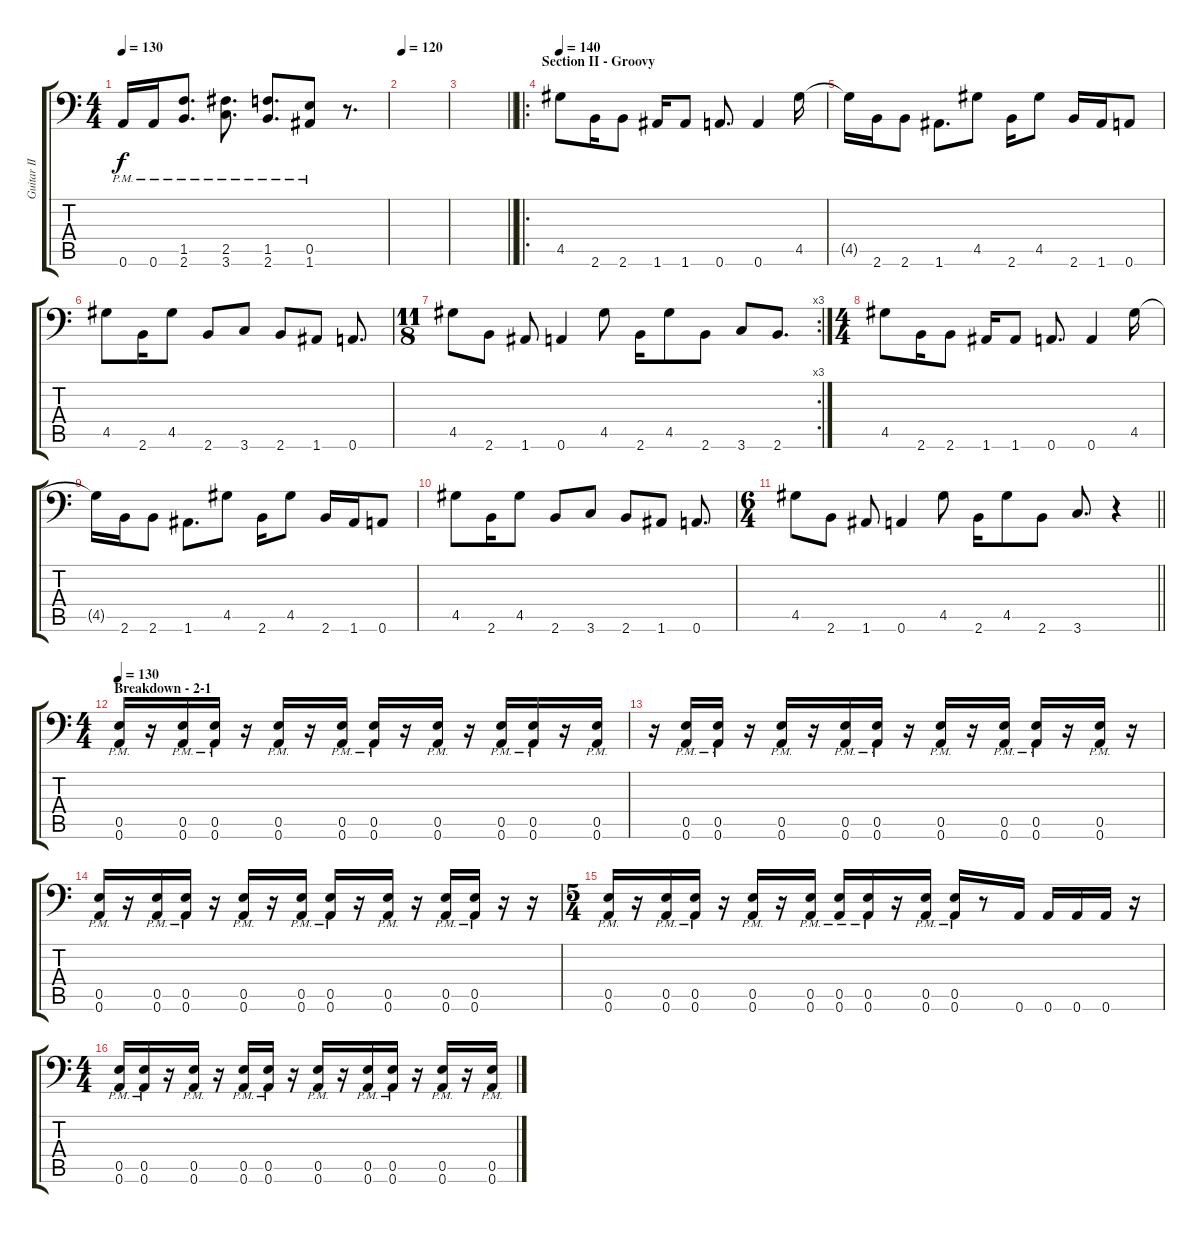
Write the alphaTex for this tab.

\track ("Guitar II" "Guitar II") {instrument overdrivenguitar}
\staff {score tabs}
\tuning (B3 Gb3 D3 A2 E2 A1) {hide}
\ts (4 4)
\tempo 130
\clef f4
\ks c
0.6{pm}.16{dy f} 0.6{pm}.16 (1.5{pm} 2.6{pm}).8{d} (2.5{pm} 3.6{pm}).8{d} (1.5{pm} 2.6{pm}).8{d} (0.5{pm} 1.6{pm}).8 r.8{d} |
\tempo 120
|
\barLineRight lightlight
|
\ro
\section ("" "Section II - Groovy")
\tempo 140
4.5.8 2.6.16 2.6.8 1.6.16 1.6.8 0.6.8{d} 0.6.4 4.5.16 |
4.5{t}.16 2.6.16 2.6.8 1.6.8{d} 4.5.8 2.6.16 4.5.8 2.6.16 1.6.16 0.6.8 |
4.5.8 2.6.16 4.5.8 2.6.8 3.6.8 2.6.8 1.6.8 0.6.8{d} |
\rc 3
\ts (11 8)
4.5.8 2.6.8 1.6.8 0.6.4 4.5.8 2.6.16 4.5.8 2.6.8 3.6.8 2.6.8{d} |
\ts (4 4)
4.5.8 2.6.16 2.6.8 1.6.16 1.6.8 0.6.8{d} 0.6.4 4.5.16 |
4.5{t}.16 2.6.16 2.6.8 1.6.8{d} 4.5.8 2.6.16 4.5.8 2.6.16 1.6.16 0.6.8 |
4.5.8 2.6.16 4.5.8 2.6.8 3.6.8 2.6.8 1.6.8 0.6.8{d} |
\ts (6 4)
\barLineRight lightlight
4.5.8 2.6.8 1.6.8 0.6.4 4.5.8 2.6.16 4.5.8 2.6.8 3.6.8{d} r.4 |
\ts (4 4)
\section ("" "Breakdown - 2-1")
\tempo 130
(0.5{pm} 0.6{pm}).16 r.16 (0.5{pm} 0.6{pm}).16 (0.5{pm} 0.6{pm}).16 r.16 (0.5{pm} 0.6{pm}).16 r.16 (0.5{pm} 0.6{pm}).16 (0.5{pm} 0.6{pm}).16 r.16 (0.5{pm} 0.6{pm}).16 r.16 (0.5{pm} 0.6{pm}).16 (0.5{pm} 0.6{pm}).16 r.16 (0.5{pm} 0.6{pm}).16 |
r.16 (0.5{pm} 0.6{pm}).16 (0.5{pm} 0.6{pm}).16 r.16 (0.5{pm} 0.6{pm}).16 r.16 (0.5{pm} 0.6{pm}).16 (0.5{pm} 0.6{pm}).16 r.16 (0.5{pm} 0.6{pm}).16 r.16 (0.5{pm} 0.6{pm}).16 (0.5{pm} 0.6{pm}).16 r.16 (0.5{pm} 0.6{pm}).16 r.16 |
(0.5{pm} 0.6{pm}).16 r.16 (0.5{pm} 0.6{pm}).16 (0.5{pm} 0.6{pm}).16 r.16 (0.5{pm} 0.6{pm}).16 r.16 (0.5{pm} 0.6{pm}).16 (0.5{pm} 0.6{pm}).16 r.16 (0.5{pm} 0.6{pm}).16 r.16 (0.5{pm} 0.6{pm}).16 (0.5{pm} 0.6{pm}).16 r.16 r.16 |
\ts (5 4)
(0.5{pm} 0.6{pm}).16 r.16 (0.5{pm} 0.6{pm}).16 (0.5{pm} 0.6{pm}).16 r.16 (0.5{pm} 0.6{pm}).16 r.16 (0.5{pm} 0.6{pm}).16 (0.5{pm} 0.6{pm}).16 (0.5{pm} 0.6{pm}).16 r.16 (0.5{pm} 0.6{pm}).16 (0.5{pm} 0.6{pm}).16 r.8 0.6.16 0.6.16 0.6.16 0.6.16 r.16 |
\ts (4 4)
(0.5{pm} 0.6{pm}).16 (0.5{pm} 0.6{pm}).16 r.16 (0.5{pm} 0.6{pm}).16 r.16 (0.5{pm} 0.6{pm}).16 (0.5{pm} 0.6{pm}).16 r.16 (0.5{pm} 0.6{pm}).16 r.16 (0.5{pm} 0.6{pm}).16 (0.5{pm} 0.6{pm}).16 r.16 (0.5{pm} 0.6{pm}).16 r.16 (0.5{pm} 0.6{pm}).16
